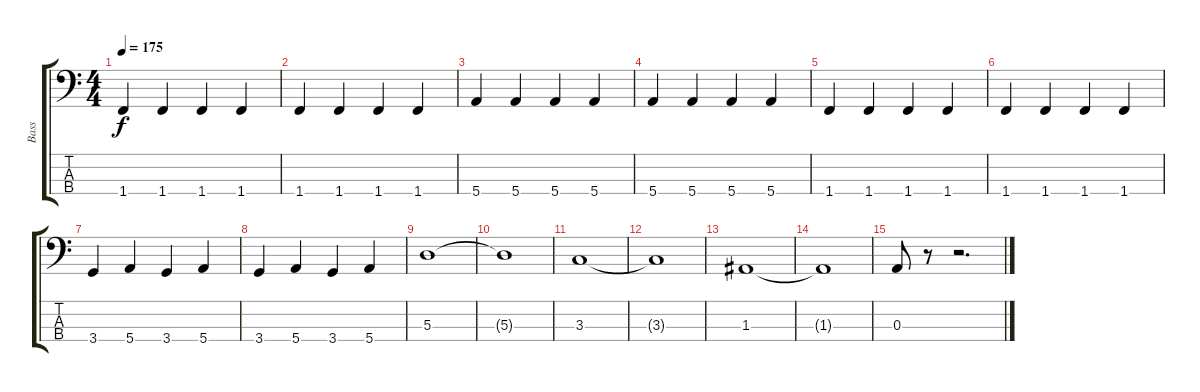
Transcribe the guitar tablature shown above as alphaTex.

\track ("Bass" "Bass") {instrument electricbasspick}
\staff {score tabs}
\tuning (G2 D2 A1 E1) {hide}
\ts (4 4)
\tempo 175
\clef f4
\ks c
1.4.4{dy f} 1.4.4 1.4.4 1.4.4 |
1.4.4 1.4.4 1.4.4 1.4.4 |
5.4.4 5.4.4 5.4.4 5.4.4 |
5.4.4 5.4.4 5.4.4 5.4.4 |
1.4.4 1.4.4 1.4.4 1.4.4 |
1.4.4 1.4.4 1.4.4 1.4.4 |
3.4.4 5.4.4 3.4.4 5.4.4 |
3.4.4 5.4.4 3.4.4 5.4.4 |
5.3.1 |
5.3{t}.1 |
3.3.1 |
3.3{t}.1 |
1.3.1 |
1.3{t}.1 |
0.3.8 r.8 r.2{d}
